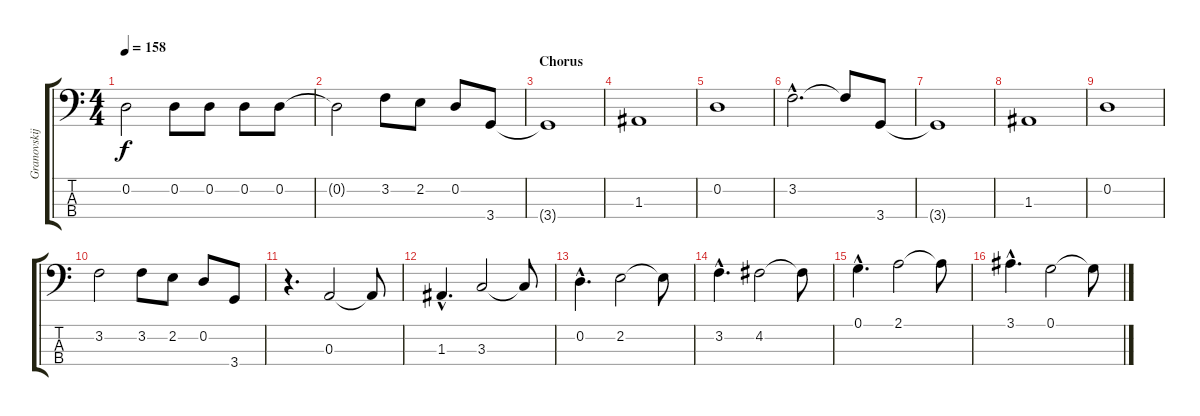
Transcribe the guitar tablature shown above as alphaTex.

\track ("Granovskij" "Granovskij") {instrument electricbasspick}
\staff {score tabs}
\tuning (G2 D2 A1 E1) {hide}
\ts (4 4)
\tempo 158
\clef f4
\ks c
0.2.2{dy f} 0.2.8 0.2.8 0.2.8 0.2.8 |
0.2{t}.2 3.2.8 2.2.8 0.2.8 3.4.8 |
\section ("" "Chorus")
3.4{t}.1 |
1.3.1 |
0.2.1 |
3.2{hac}.2{d} 3.2{t}.8 3.4.8 |
3.4{t}.1 |
1.3.1 |
0.2.1 |
3.2.2 3.2.8 2.2.8 0.2.8 3.4.8 |
r.4{d} 0.3.2 0.3{t}.8 |
1.3{hac}.4{d} 3.3.2 3.3{t}.8 |
0.2{hac}.4{d} 2.2.2 2.2{t}.8 |
3.2{hac}.4{d} 4.2.2 4.2{t}.8 |
0.1{hac}.4{d} 2.1.2 2.1{t}.8 |
3.1{hac}.4{d} 0.1.2 0.1{t}.8
